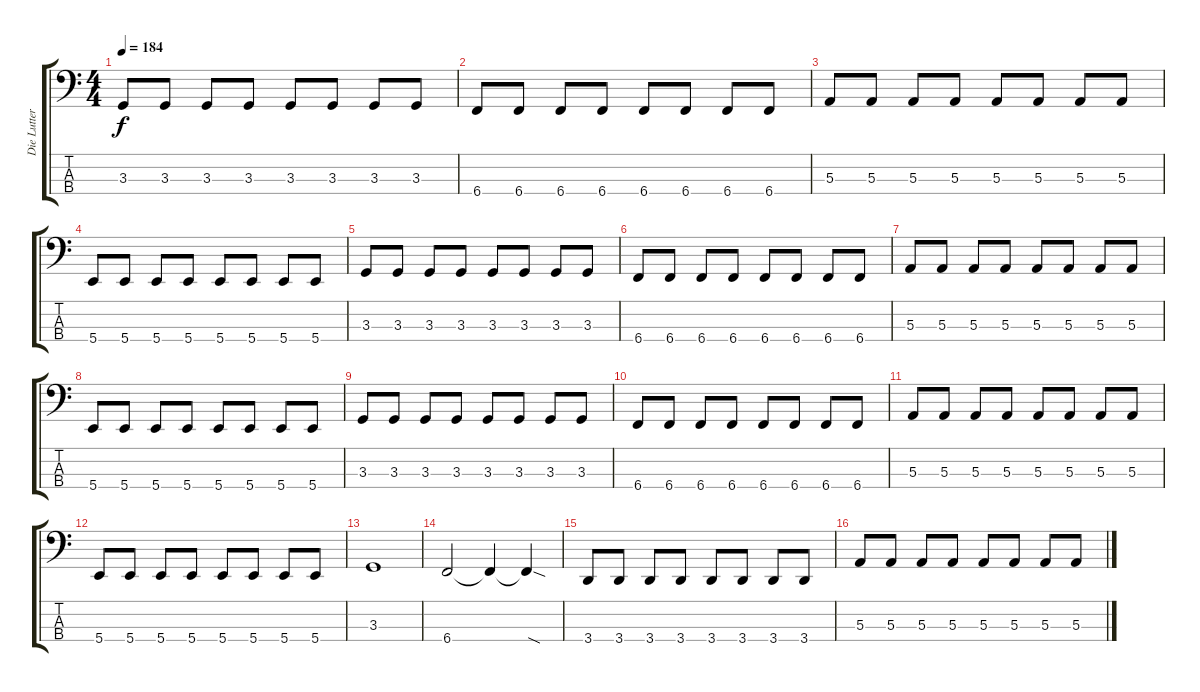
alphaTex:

\track ("Die Lutter" "Die Lutter") {instrument electricbasspick}
\staff {score tabs}
\tuning (D2 A1 E1 B0) {hide}
\ts (4 4)
\tempo 184
\clef f4
\ks c
3.3.8{dy f} 3.3.8 3.3.8 3.3.8 3.3.8 3.3.8 3.3.8 3.3.8 |
6.4.8 6.4.8 6.4.8 6.4.8 6.4.8 6.4.8 6.4.8 6.4.8 |
5.3.8 5.3.8 5.3.8 5.3.8 5.3.8 5.3.8 5.3.8 5.3.8 |
5.4.8 5.4.8 5.4.8 5.4.8 5.4.8 5.4.8 5.4.8 5.4.8 |
3.3.8 3.3.8 3.3.8 3.3.8 3.3.8 3.3.8 3.3.8 3.3.8 |
6.4.8 6.4.8 6.4.8 6.4.8 6.4.8 6.4.8 6.4.8 6.4.8 |
5.3.8 5.3.8 5.3.8 5.3.8 5.3.8 5.3.8 5.3.8 5.3.8 |
5.4.8 5.4.8 5.4.8 5.4.8 5.4.8 5.4.8 5.4.8 5.4.8 |
3.3.8 3.3.8 3.3.8 3.3.8 3.3.8 3.3.8 3.3.8 3.3.8 |
6.4.8 6.4.8 6.4.8 6.4.8 6.4.8 6.4.8 6.4.8 6.4.8 |
5.3.8 5.3.8 5.3.8 5.3.8 5.3.8 5.3.8 5.3.8 5.3.8 |
5.4.8 5.4.8 5.4.8 5.4.8 5.4.8 5.4.8 5.4.8 5.4.8 |
3.3.1 |
6.4.2 6.4{t}.4 6.4{sod t}.4 |
3.4.8 3.4.8 3.4.8 3.4.8 3.4.8 3.4.8 3.4.8 3.4.8 |
5.3.8 5.3.8 5.3.8 5.3.8 5.3.8 5.3.8 5.3.8 5.3.8
